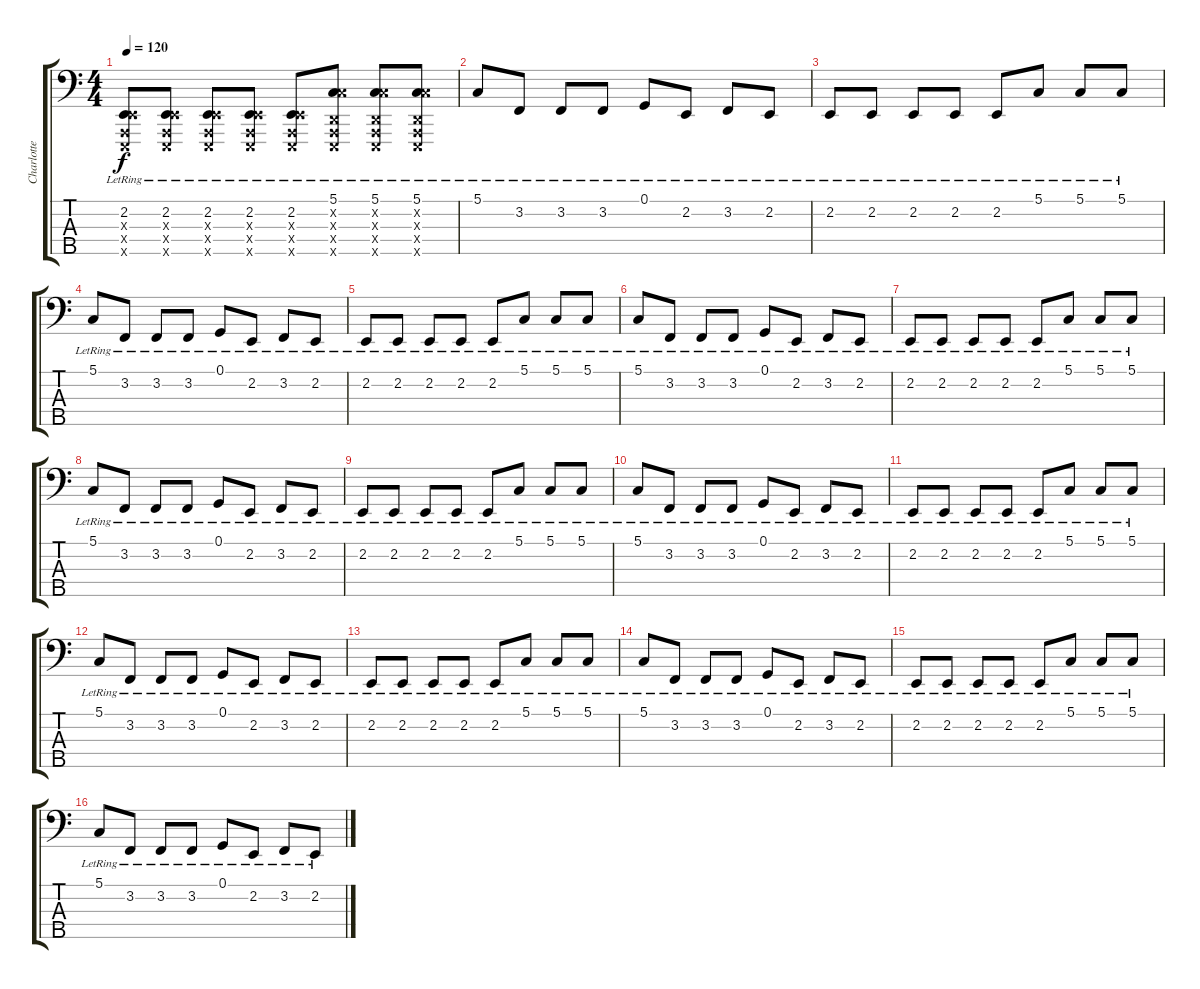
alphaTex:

\track ("Charlotte" "Charlotte") {instrument lead8bassandlead}
\staff {score tabs}
\tuning (G2 D2 A1 E1 B0) {hide}
\ts (4 4)
\tempo 120
\clef f4
\ks c
(2.2{lr} 0.3{x} 0.4{x} 17.5{x}).8{dy f instrument lead8bassandlead} (2.2{lr} 0.3{x} 0.4{x} 17.5{x}).8 (2.2{lr} 0.3{x} 0.4{x} 17.5{x}).8 (2.2{lr} 0.3{x} 0.4{x} 17.5{x}).8 (2.2{lr} 0.3{x} 0.4{x} 17.5{x}).8 (5.1{lr} 0.2{x} 0.3{x} 0.4{x} 25.5{x}).8 (5.1{lr} 0.2{x} 0.3{x} 0.4{x} 25.5{x}).8 (5.1{lr} 0.2{x} 0.3{x} 0.4{x} 25.5{x}).8 |
5.1{lr}.8 3.2{lr}.8 3.2{lr}.8 3.2{lr}.8 0.1{lr}.8 2.2{lr}.8 3.2{lr}.8 2.2{lr}.8 |
2.2{lr}.8 2.2{lr}.8 2.2{lr}.8 2.2{lr}.8 2.2{lr}.8 5.1{lr}.8 5.1{lr}.8 5.1{lr}.8 |
5.1{lr}.8 3.2{lr}.8 3.2{lr}.8 3.2{lr}.8 0.1{lr}.8 2.2{lr}.8 3.2{lr}.8 2.2{lr}.8 |
2.2{lr}.8 2.2{lr}.8 2.2{lr}.8 2.2{lr}.8 2.2{lr}.8 5.1{lr}.8 5.1{lr}.8 5.1{lr}.8 |
5.1{lr}.8 3.2{lr}.8 3.2{lr}.8 3.2{lr}.8 0.1{lr}.8 2.2{lr}.8 3.2{lr}.8 2.2{lr}.8 |
2.2{lr}.8 2.2{lr}.8 2.2{lr}.8 2.2{lr}.8 2.2{lr}.8 5.1{lr}.8 5.1{lr}.8 5.1{lr}.8 |
5.1{lr}.8 3.2{lr}.8 3.2{lr}.8 3.2{lr}.8 0.1{lr}.8 2.2{lr}.8 3.2{lr}.8 2.2{lr}.8 |
2.2{lr}.8 2.2{lr}.8 2.2{lr}.8 2.2{lr}.8 2.2{lr}.8 5.1{lr}.8 5.1{lr}.8 5.1{lr}.8 |
5.1{lr}.8 3.2{lr}.8 3.2{lr}.8 3.2{lr}.8 0.1{lr}.8 2.2{lr}.8 3.2{lr}.8 2.2{lr}.8 |
2.2{lr}.8 2.2{lr}.8 2.2{lr}.8 2.2{lr}.8 2.2{lr}.8 5.1{lr}.8 5.1{lr}.8 5.1{lr}.8 |
5.1{lr}.8 3.2{lr}.8 3.2{lr}.8 3.2{lr}.8 0.1{lr}.8 2.2{lr}.8 3.2{lr}.8 2.2{lr}.8 |
2.2{lr}.8 2.2{lr}.8 2.2{lr}.8 2.2{lr}.8 2.2{lr}.8 5.1{lr}.8 5.1{lr}.8 5.1{lr}.8 |
5.1{lr}.8 3.2{lr}.8 3.2{lr}.8 3.2{lr}.8 0.1{lr}.8 2.2{lr}.8 3.2{lr}.8 2.2{lr}.8 |
2.2{lr}.8 2.2{lr}.8 2.2{lr}.8 2.2{lr}.8 2.2{lr}.8 5.1{lr}.8 5.1{lr}.8 5.1{lr}.8 |
5.1{lr}.8 3.2{lr}.8 3.2{lr}.8 3.2{lr}.8 0.1{lr}.8 2.2{lr}.8 3.2{lr}.8 2.2{lr}.8
